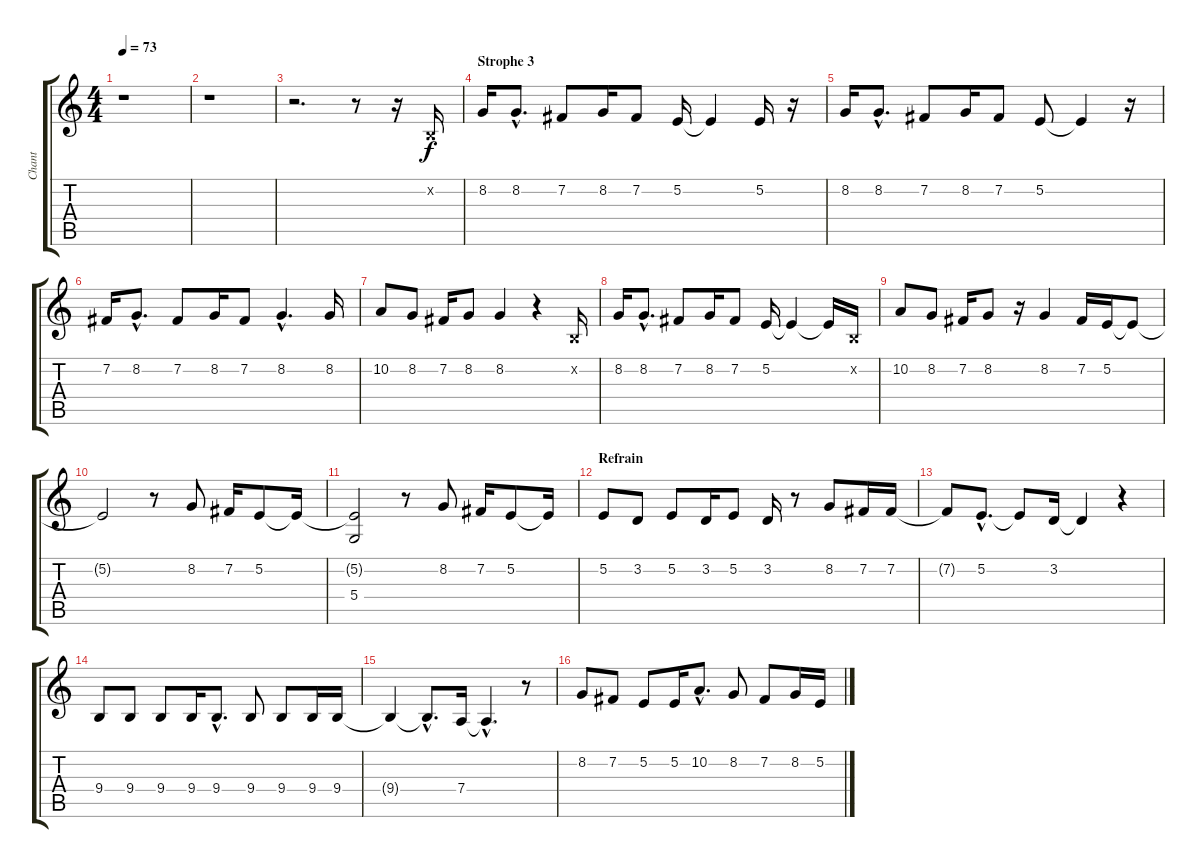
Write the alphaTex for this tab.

\track ("Chant" "Chant") {instrument clarinet}
\staff {score tabs}
\tuning (E4 B3 G3 D3 A2 E2) {hide}
\ts (4 4)
\tempo 73
\clef g2
\ks c
r.1{dy f} |
r.1 |
r.2{d} r.8 r.16 0.2{x}.16 |
\section ("" "Strophe 3")
8.2.16 8.2{hac}.8{d} 7.2.8 8.2.16 7.2.8 5.2.16 5.2{t}.4 5.2.16 r.16 |
8.2.16 8.2{hac}.8{d} 7.2.8 8.2.16 7.2.8 5.2.8 5.2{t}.4 r.16 |
7.2.16 8.2{hac}.8{d} 7.2.8 8.2.16 7.2.8 8.2{hac}.4{d} 8.2.16 |
10.2.8 8.2.8 7.2.16 8.2.8 8.2.4 r.4 0.2{x}.16 |
8.2.16 8.2{hac}.8{d} 7.2.8 8.2.16 7.2.8 5.2.16 5.2{t}.4 5.2{t}.16 0.2{x}.16 |
10.2.8 8.2.8 7.2.16 8.2.8 r.16 8.2.4 7.2.16 5.2.16 5.2{t}.8 |
5.2{t}.2 r.8 8.2.8 7.2.16 5.2.8 5.2{t}.16 |
(5.2{t} 5.4).2 r.8 8.2.8 7.2.16 5.2.8 5.2{t}.16 |
\section ("" "Refrain")
5.2.8 3.2.8 5.2.8 3.2.16 5.2.8 3.2.16 r.8 8.2.8 7.2.16 7.2.16 |
7.2{t}.8 5.2{hac}.8{d} 5.2{t}.8 3.2.16 3.2{t}.4 r.4 |
9.4.8 9.4.8 9.4.8 9.4.16 9.4{hac}.8{d} 9.4.8 9.4.8 9.4.16 9.4.16 |
9.4{t}.4 9.4{hac t}.8{d} 7.4.16 7.4{hac t}.4{d} r.8 |
8.2.8 7.2.8 5.2.8 5.2.16 10.2{hac}.8{d} 8.2.8 7.2.8 8.2.16 5.2.16
